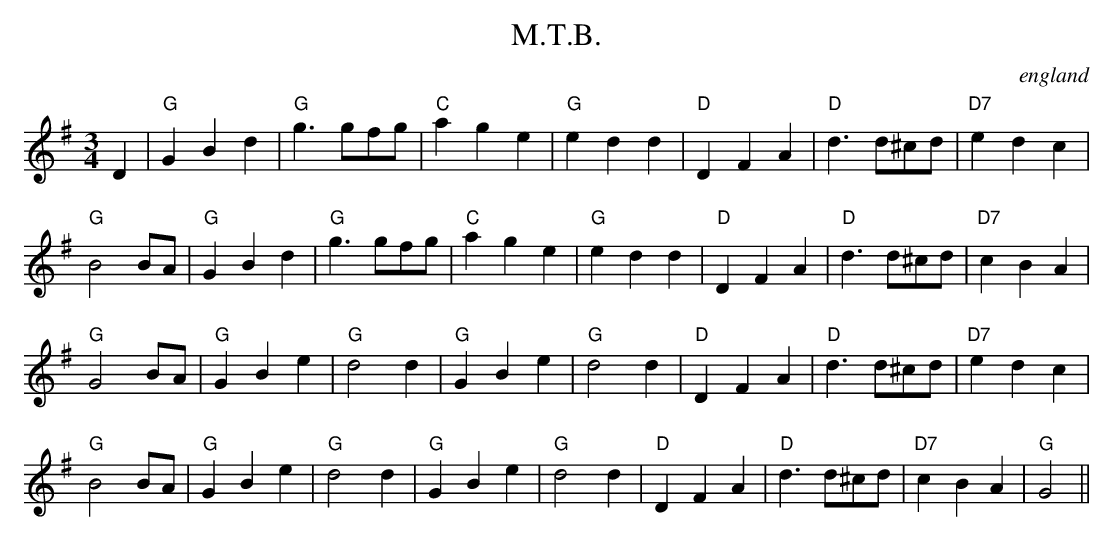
X:1
T:M.T.B.
O:england
M:3/4
L:1/4
K:G
D|"G"GBd|"G"g3/2g/2f/2g/2|"C"age|"G"edd|"D"DFA|"D"d3/2d/2^c/2d/2|"D7"edc|
"G"B2B/2A/2|"G"GBd|"G"g3/2g/2f/2g/2|"C"age|"G"edd|"D"DFA|"D"d3/2d/2^c/2d/2|\
"D7"cBA|
"G"G2B/2A/2|"G"GBe|"G"d2d|"G"GBe|"G"d2d|"D"DFA|"D"d3/2d/2^c/2d/2|"D7"edc|
"G"B2B/2A/2|"G"GBe|"G"d2d|"G"GBe|"G"d2d|"D"DFA|"D"d3/2d/2^c/2d/2|"D7"cBA|"G"G2\
||
